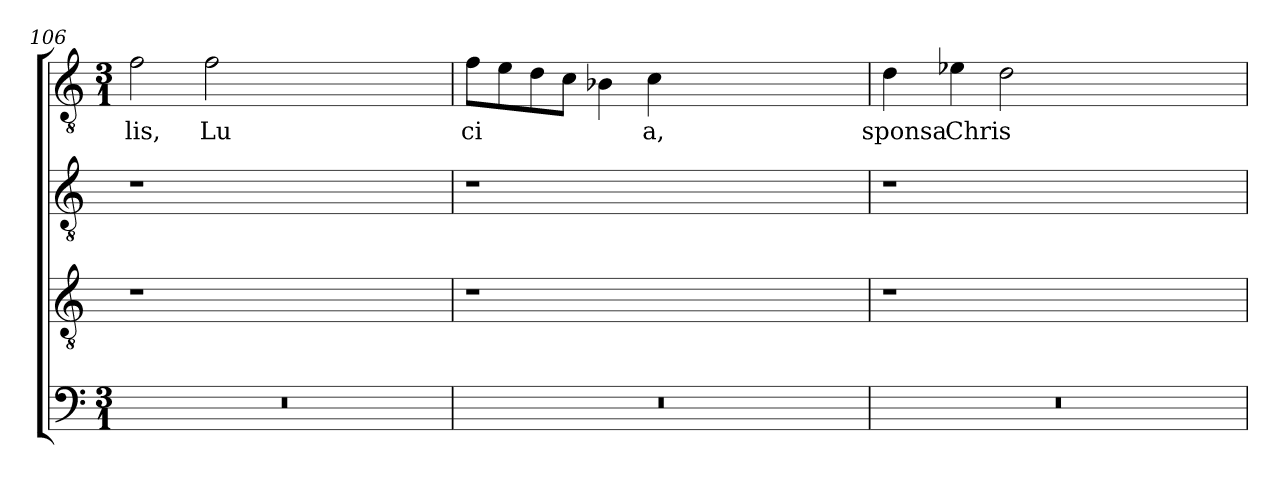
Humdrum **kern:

**kern	**kern	**kern	**kern	**text
*part4	*part3	*part2	*part1	*part1
*staff4	*staff3	*staff2	*staff1	*staff1
*clefF4	*clefGv2	*clefGv2	*clefGv2	*
*k[]	*k[]	*k[]	*k[]	*
*C:	*C:	*C:	*C:	*
*M3/1	*	*	*M3/1	*
=106	=106	=106	=106	=106
!	!	!	!	!LO:LY:b
0.r	1r	1r	2f\	lis,
!	!	!	!	!LO:LY:b
.	.	.	2f\	Lu
.	0ryy	0ryy	0ryy	.
=107	=107	=107	=107	=107
!	!	!	!	!LO:LY:b
0.r	1r	1r	8f\L	ci
.	.	.	8e\	.
.	.	.	8d\	.
.	.	.	8c\J	.
.	.	.	4B-X\	.
!	!	!	!	!LO:LY:b
.	.	.	4c\	a,
.	0ryy	0ryy	0ryy	.
=108	=108	=108	=108	=108
!	!	!	!	!LO:LY:b
0.r	1r	1r	4d\	sponsa
!	!	!	!	!LO:LY:b
.	.	.	4e-X\	Chris
.	.	.	2d\	.
.	0ryy	0ryy	0ryy	.
=	=	=	=	=
*-	*-	*-	*-	*-
